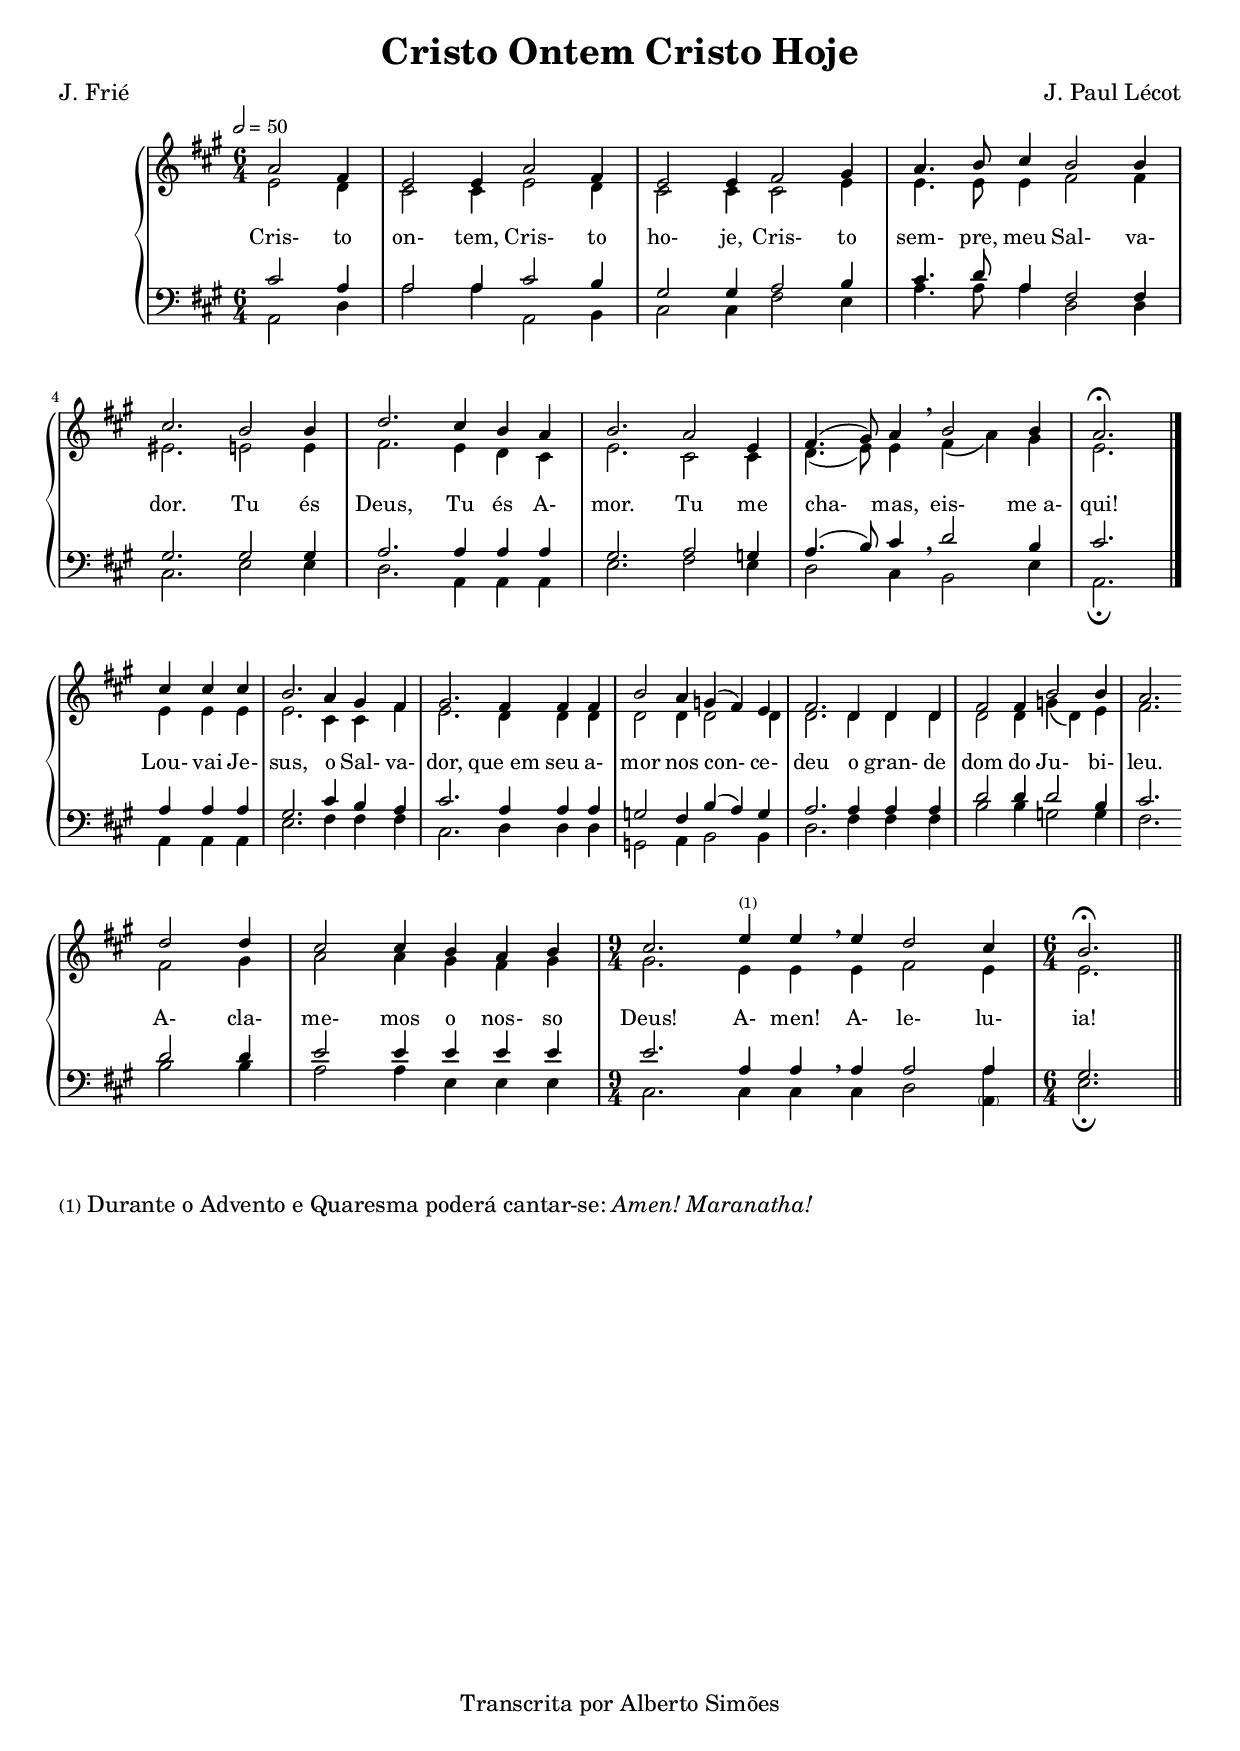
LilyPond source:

\version "2.14.0"

\header {
  title = "Cristo Ontem Cristo Hoje"
  composer = "J. Paul Lécot"
  poet = "J. Frié"
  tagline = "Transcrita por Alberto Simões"

  ocasioes = "entrada"
}

global = {
  \key a \major
  \time 6/4
}

text = \lyricmode {
  Cris- to on- tem, Cris- to ho- je, Cris- to sem- pre, meu Sal- va- dor.
  Tu és Deus, Tu és A- mor.
  Tu me cha- mas, eis- me_a- qui!

  Lou- vai Je- sus, o Sal- va- dor, que_em seu a- mor nos con- ce- deu
  o gran- de dom do Ju- bi- leu.
  A- cla- me- mos o nos- so Deus! A- men! A- le- lu- ia!
}

S = \relative c'' {
  \clef treble
  \global

  \tempo 2 = 50

  \partial 4*3 a2 fis4 | e2 e4 a2 fis4 | e2 e4 fis2 gis4 | a4. b8 cis4 b2 b4 |
  cis2. b2 b4 | d2. cis4 b a | b2. a2 e4 | fis4.( gis8) a4 \breathe b2 b4 | a2.\fermata \bar "|."
  \break
  cis4 cis cis | b2. a4 gis fis | gis2. fis4 fis fis |
  b2 a4 g!( fis) e | fis2. d4 d d | fis2 fis4 b2 b4 | a2. \bar ":"\break
  d2 d4 | cis2 cis4 b a b | \time 9/4 cis2. e4^\markup{\tiny (1)}
  e \breathe e d2 cis4 | \time 6/4 b2.\fermata \bar"||"
}

A = \relative c' {
  \clef treble
  \global

  \partial 4*3 e2 d4 | cis2 cis4 e2 d4 | cis2 cis4 cis2 e4 | e4. e8 e4 fis2 fis4 |
  eis2. e!2 e4 | fis2. e4 d cis | e2. cis2 cis4 | d4.( e8) e4 fis4( a) gis | e2. \bar "|."
  
  e4 e e | e2. cis4 cis fis |e2. d4 d d | d2 d4 d2 d4 | d2. d4 d d | d2 d4 g!( d) e | fis2.\bar":"
  fis2 gis4 | a2 a4 gis fis gis | \time 9/4 gis2. e4 e e fis2 e4|\time 6/4 e2. \bar "||"
}

T = \relative c' {
  \clef bass
  \global

  \partial 4*3 cis2 a4 | a2 a4 cis2 b4|gis2 gis4 a2 b4|cis4. d8 a4 fis2 fis4|
  gis2. gis2 gis4 | a2. a4 a a|gis2. a2 g!4|a4.( b8) cis4\breathe d2 b4 |cis2.\bar "|."

  a4 a a|gis2. cis4 b a|cis2. a4 a a|g!2 fis4 b( a) g|a2. a4 a a|d2 d4 d2 b4|cis2.\bar":"
  d2 d4 | e2 e4 e e e|\time 9/4 e2. a,4 a \breathe a a2 a4|\time 6/4 gis2. \bar "||"
}

B = \relative c {
  \clef bass
  \global

  \partial 4*3 a2 d4 | a'2 a4 a,2 b4 | cis2 cis4 fis2 e4|a4. a8 a4 d,2 d4 |
  cis2. e2 e4|d2. a4 a a|e'2. fis2 e4|d2 cis4 b2 e4|a,2._\fermata\bar"|."

  a4 a a|e'2. fis4 fis fis|cis2. d4 d d|
  g,2 a4 b2 b4|d2. fis4 fis fis| b2 b4 g2 g4|fis2. \bar":"
  b2 b4|a2 a4 e e e|\time 9/4 cis2. cis4 cis cis d2 <a' \parenthesize a,>4|
  \time 6/4 e2._\fermata \bar "||"
}

\score {
  \new PianoStaff <<
    \new Staff = women <<
      \new Voice = "SS" { \voiceOne \S }
      \new Voice = "AA" { \voiceTwo \A }
    >>
    \new Staff = men <<
      \new Voice = "TT" { \voiceOne \T }
      \new Voice = "BB" { \voiceTwo \B }
    >>
    \new Lyrics \with { alignAboveContext = "men" }   { \lyricsto SS \text }
  >>
  \layout {
    \context { \Staff \RemoveEmptyStaves }
    #(layout-set-staff-size 17)
  }
  \midi {
    \context {
      \Score
      tempoWholesPerMinute = #(ly:make-moment 60 2)
    }
  }
}
\markup { \tiny (1) \normalsize Durante o Advento e Quaresma poderá cantar-se: \italic{Amen! Maranatha!}}
